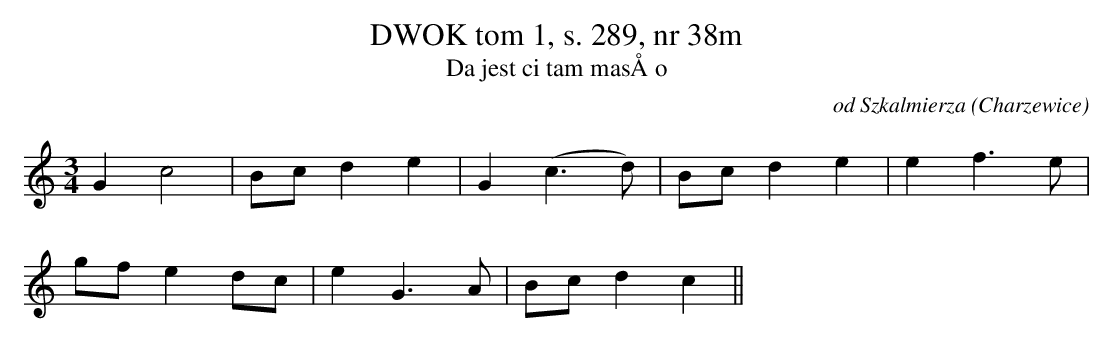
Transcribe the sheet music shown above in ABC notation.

X:1
T: DWOK tom 1, s. 289, nr 38m
T: Da jest ci tam masÅo
O: od Szkalmierza (Charzewice)
M: 3/4
L: 1/8
K: C
G2c4 | Bcd2e2 | G2 (c3d) | Bcd2e2 | e2f3e |
gfe2dc | e2G3A | Bcd2c2||
